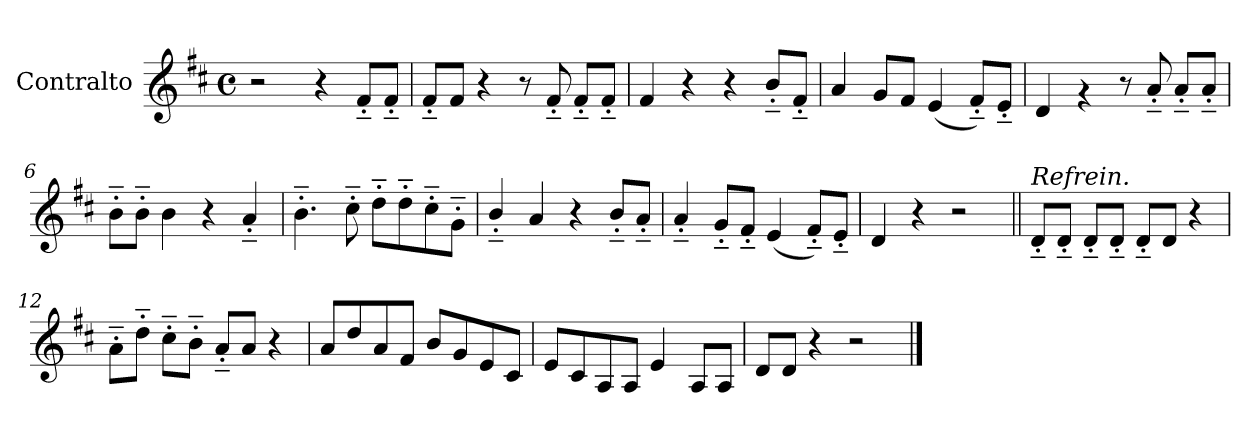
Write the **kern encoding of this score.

**kern
*part1
*staff1
*I"Contralto
*I'Contr.
*clefG2
*k[f#c#]
*M4/4
*met(c)
*MM80
=1
2r
4r
8f#'~/L
8f#'~/J
=2
8f#'~/L
8f#/J
4r
8r
8f#'~/
8f#'~/L
8f#'~/J
=3
4f#/
4r
4r
8b'~/L
8f#'~/J
!!LO:LB:g=z
=4
4a/
8g/L
8f#/J
(<4e/
8f#'~/L)
8e'~/J
=5
4d/
4rg
8r
8a'~/
8a'~/L
8a'~/J
!!LO:LB:g=z
=6
8b'~\L
8b'~\J
4b\
4r
4a'~/
=7
4.b'~\
8cc#'~\
8dd'~\L
8dd'~\
8cc#'~\
8g'~\J
!!LO:LB:g=z
=8
4b'~/
4a/
4r
8b'~/L
8a'~/J
=9
4a'~/
8g'~/L
8f#'~/J
(<4e/
8f#'~/L)
8e'~/J
=10
4d/
4r
2r
!!LO:LB:g=z
=11||
!LO:TX:a:i:t=Refrein.
8d'~/L
8d'~/J
8d'~/L
8d'~/J
8d'~/L
8d/J
4r
=12
8a'~\L
8dd'~\J
8cc#'~\L
8b'~\J
8a'~/L
8a/J
4r
!!LO:LB:g=z
=13
8a/L
8dd/
8a/
8f#/J
8b/L
8g/
8e/
8c#/J
=14
8e/L
8c#/
8A/
8A/J
4e/
8A/L
8A/J
=15
8d/L
8d/J
4r
2r
==
*-
